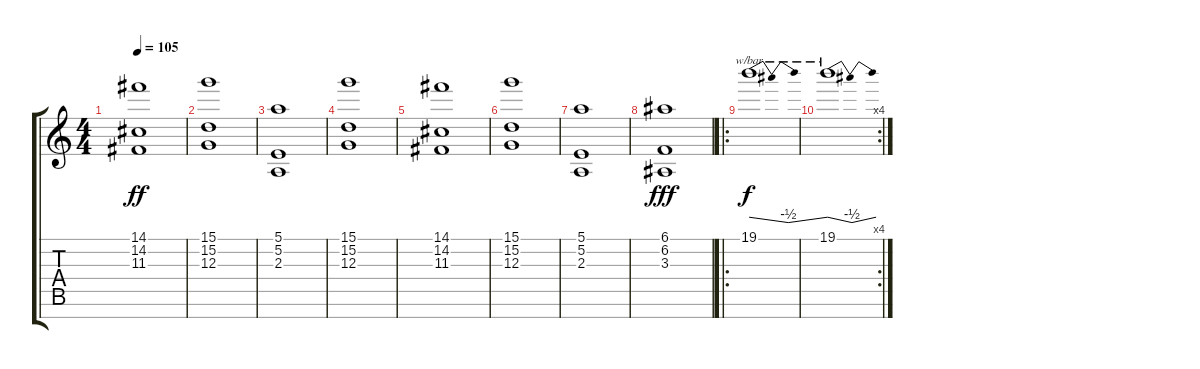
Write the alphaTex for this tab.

\track "" {instrument stringensemble1}
\staff {score tabs}
\tuning (E5 B3 G3 D3 A2 E2 B1) {hide}
\ts (4 4)
\tempo 105
\clef g2
\ks c
(14.1 14.2 11.3).1{dy ff volume 9} |
(15.1 15.2 12.3).1 |
(5.1 5.2 2.3).1 |
(15.1 15.2 12.3).1 |
(14.1 14.2 11.3).1 |
(15.1 15.2 12.3).1 |
(5.1 5.2 2.3).1 |
(6.1 6.2 3.3).1{dy fff} |
\ro
19.1.1{tbe (dip default 0 0 30 -2 60 0) dy f volume 10} |
\rc 4
19.1.1{tbe (dip default 0 0 30 -2 60 0)}
